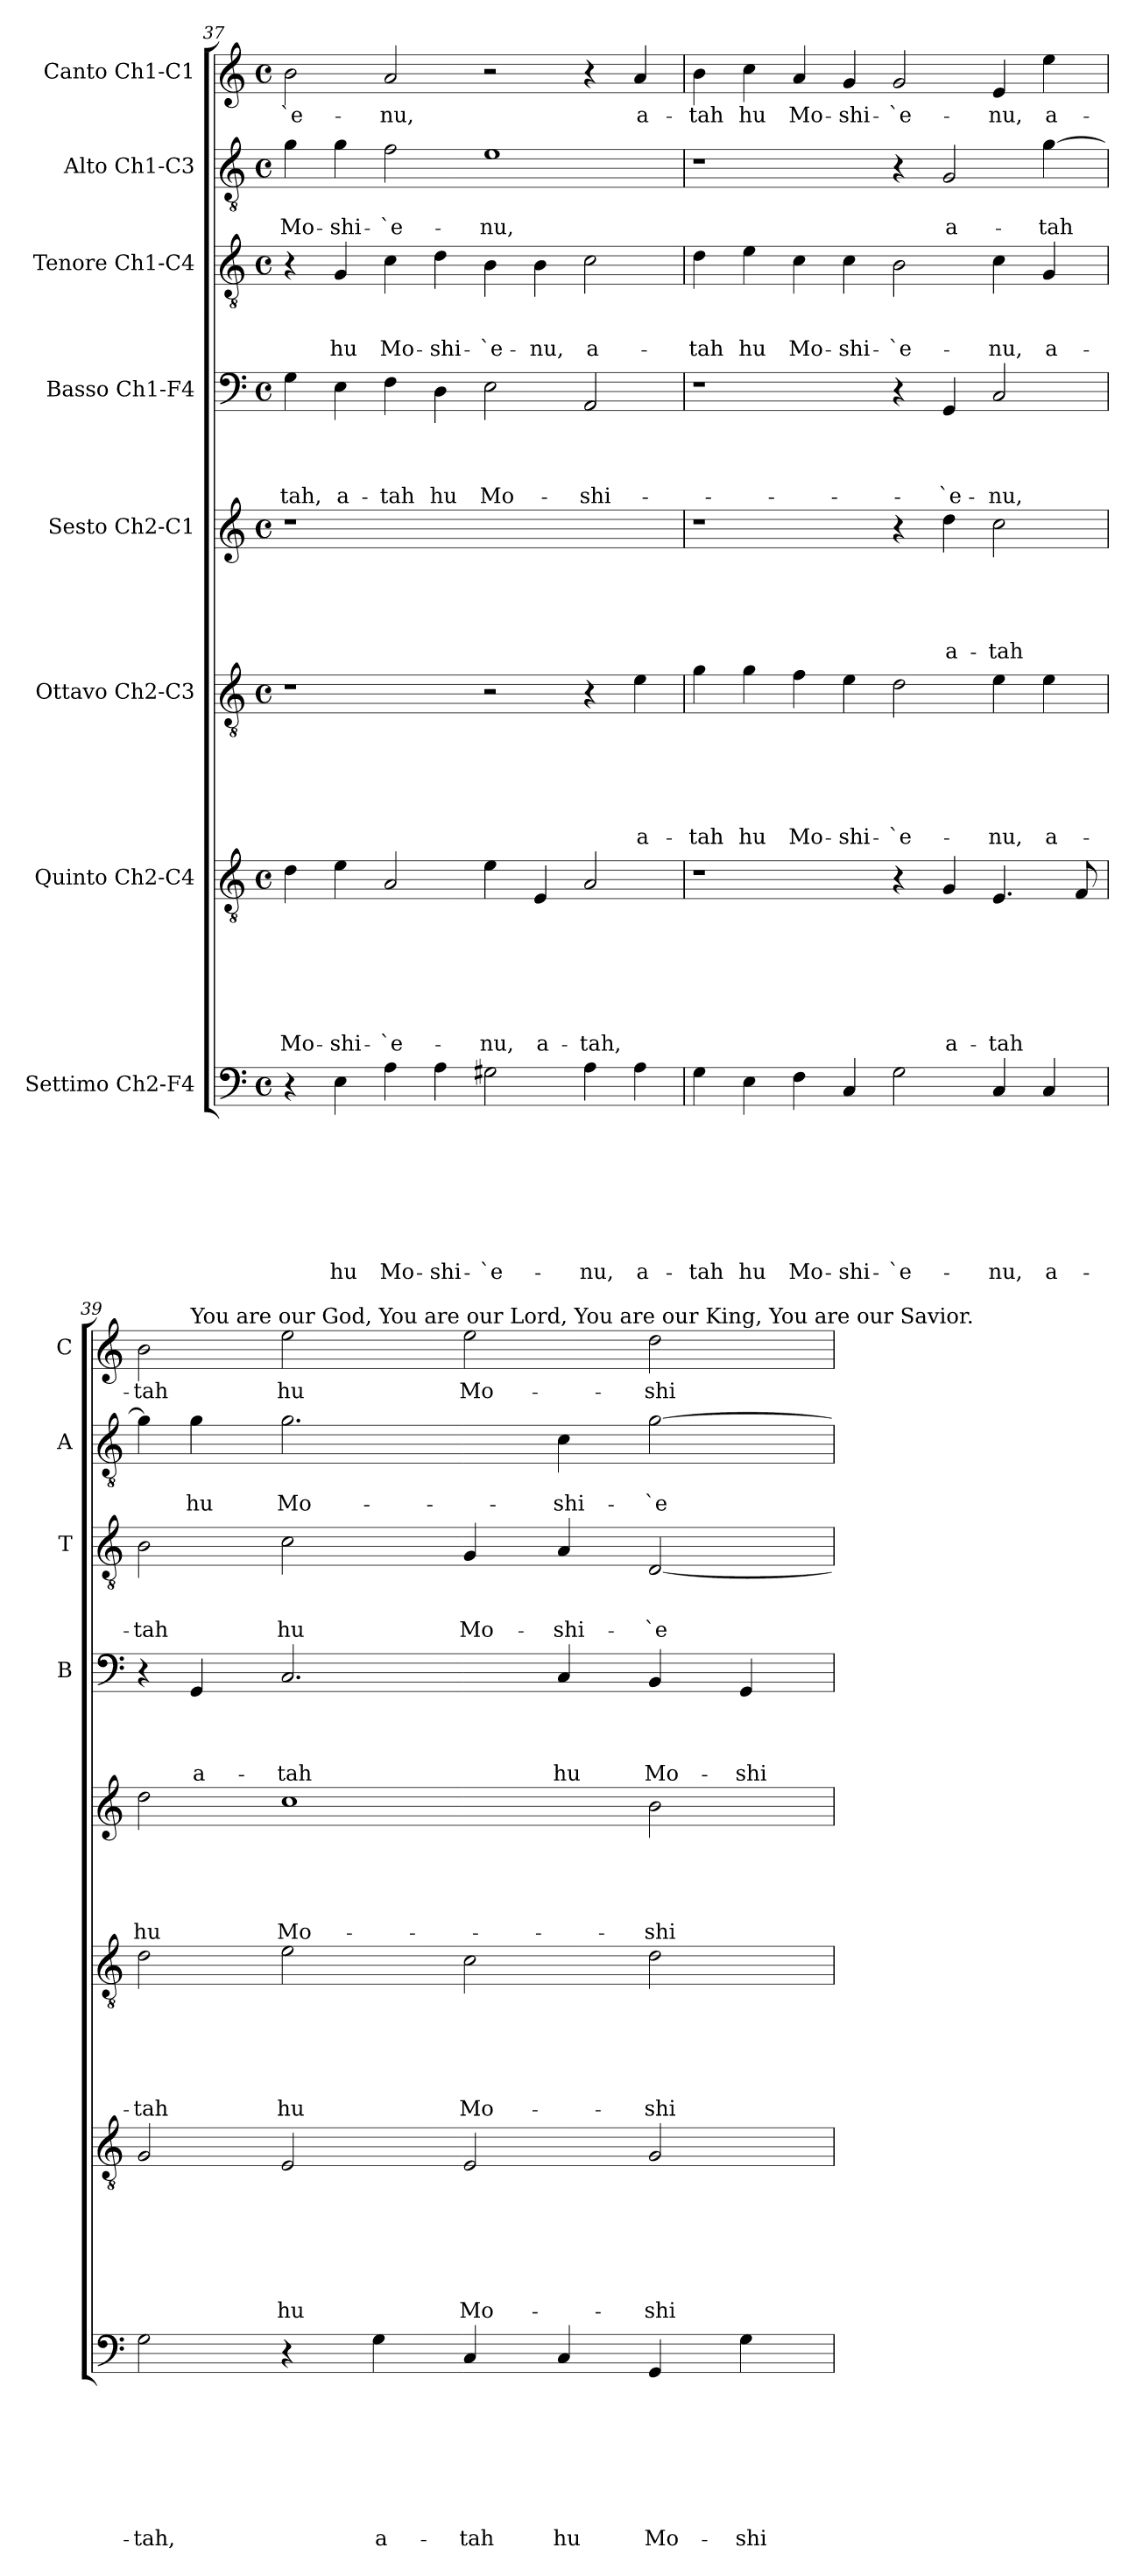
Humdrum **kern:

**kern	**text	**text	**text	**text	**text	**text	**text	**text	**kern	**text	**text	**text	**text	**text	**text	**text	**kern	**text	**text	**text	**text	**text	**text	**kern	**text	**text	**text	**text	**text	**kern	**text	**text	**text	**text	**kern	**text	**text	**text	**kern	**text	**text	**kern	**text
*part8	*part8	*part8	*part8	*part8	*part8	*part8	*part8	*part8	*part7	*part7	*part7	*part7	*part7	*part7	*part7	*part7	*part6	*part6	*part6	*part6	*part6	*part6	*part6	*part5	*part5	*part5	*part5	*part5	*part5	*part4	*part4	*part4	*part4	*part4	*part3	*part3	*part3	*part3	*part2	*part2	*part2	*part1	*part1
*staff8	*staff8	*staff8	*staff8	*staff8	*staff8	*staff8	*staff8	*staff8	*staff7	*staff7	*staff7	*staff7	*staff7	*staff7	*staff7	*staff7	*staff6	*staff6	*staff6	*staff6	*staff6	*staff6	*staff6	*staff5	*staff5	*staff5	*staff5	*staff5	*staff5	*staff4	*staff4	*staff4	*staff4	*staff4	*staff3	*staff3	*staff3	*staff3	*staff2	*staff2	*staff2	*staff1	*staff1
*I"Settimo Ch2-F4	*	*	*	*	*	*	*	*	*I"Quinto Ch2-C4	*	*	*	*	*	*	*	*I"Ottavo Ch2-C3	*	*	*	*	*	*	*I"Sesto Ch2-C1	*	*	*	*	*	*I"Basso Ch1-F4	*	*	*	*	*I"Tenore Ch1-C4	*	*	*	*I"Alto Ch1-C3	*	*	*I"Canto Ch1-C1	*
*	*	*	*	*	*	*	*	*	*	*	*	*	*	*	*	*	*	*	*	*	*	*	*	*	*	*	*	*	*	*I'B	*	*	*	*	*I'T	*	*	*	*I'A	*	*	*I'C	*
*clefF4	*	*	*	*	*	*	*	*	*clefGv2	*	*	*	*	*	*	*	*clefGv2	*	*	*	*	*	*	*clefG2	*	*	*	*	*	*clefF4	*	*	*	*	*clefGv2	*	*	*	*clefGv2	*	*	*clefG2	*
*k[]	*	*	*	*	*	*	*	*	*k[]	*	*	*	*	*	*	*	*k[]	*	*	*	*	*	*	*k[]	*	*	*	*	*	*k[]	*	*	*	*	*k[]	*	*	*	*k[]	*	*	*k[]	*
*C:	*	*	*	*	*	*	*	*	*C:	*	*	*	*	*	*	*	*C:	*	*	*	*	*	*	*C:	*	*	*	*	*	*C:	*	*	*	*	*C:	*	*	*	*C:	*	*	*C:	*
*M4/4	*	*	*	*	*	*	*	*	*M4/4	*	*	*	*	*	*	*	*M4/4	*	*	*	*	*	*	*M4/4	*	*	*	*	*	*M4/4	*	*	*	*	*M4/4	*	*	*	*M4/4	*	*	*M4/4	*
*met(c)	*	*	*	*	*	*	*	*	*met(c)	*	*	*	*	*	*	*	*met(c)	*	*	*	*	*	*	*met(c)	*	*	*	*	*	*met(c)	*	*	*	*	*met(c)	*	*	*	*met(c)	*	*	*met(c)	*
=37	=37	=37	=37	=37	=37	=37	=37	=37	=37	=37	=37	=37	=37	=37	=37	=37	=37	=37	=37	=37	=37	=37	=37	=37	=37	=37	=37	=37	=37	=37	=37	=37	=37	=37	=37	=37	=37	=37	=37	=37	=37	=37	=37
!	!	!	!	!	!	!	!	!	!	!	!	!	!	!	!	!LO:LY:b	!	!	!	!	!	!	!	!	!	!	!	!	!	!	!	!	!	!LO:LY:b	!	!	!	!	!	!	!LO:LY:b	!	!LO:LY:b
4r	.	.	.	.	.	.	.	.	4d\	.	.	.	.	.	.	Mo-	1r	.	.	.	.	.	.	1r	.	.	.	.	.	4G\	.	.	.	-tah,	4r	.	.	.	4g\	.	Mo-	2b\	-`e-
!	!	!	!	!	!	!	!	!LO:LY:b	!	!	!	!	!	!	!	!LO:LY:b	!	!	!	!	!	!	!	!	!	!	!	!	!	!	!	!	!	!LO:LY:b	!	!	!	!LO:LY:b	!	!	!LO:LY:b	!	!
4E\	.	.	.	.	.	.	.	hu	4e\	.	.	.	.	.	.	-shi-	.	.	.	.	.	.	.	.	.	.	.	.	.	4E\	.	.	.	a-	4G/	.	.	hu	4g\	.	-shi-	.	.
!	!	!	!	!	!	!	!	!LO:LY:b	!	!	!	!	!	!	!	!LO:LY:b	!	!	!	!	!	!	!	!	!	!	!	!	!	!	!	!	!	!LO:LY:b	!	!	!	!LO:LY:b	!	!	!LO:LY:b	!	!LO:LY:b
4A\	.	.	.	.	.	.	.	Mo-	2A/	.	.	.	.	.	.	-`e-	.	.	.	.	.	.	.	.	.	.	.	.	.	4F\	.	.	.	-tah	4c\	.	.	Mo-	2f\	.	-`e-	2a/	-nu,
!	!	!	!	!	!	!	!	!LO:LY:b	!	!	!	!	!	!	!	!	!	!	!	!	!	!	!	!	!	!	!	!	!	!	!	!	!	!LO:LY:b	!	!	!	!LO:LY:b	!	!	!	!	!
4A\	.	.	.	.	.	.	.	-shi-	.	.	.	.	.	.	.	.	.	.	.	.	.	.	.	.	.	.	.	.	.	4D\	.	.	.	hu	4d\	.	.	-shi-	.	.	.	.	.
!	!	!	!	!	!	!	!	!LO:LY:b	!	!	!	!	!	!	!	!LO:LY:b	!	!	!	!	!	!	!	!	!	!	!	!	!	!	!	!	!	!LO:LY:b	!	!	!	!LO:LY:b	!	!	!LO:LY:b	!	!
2G#X\	.	.	.	.	.	.	.	-`e-	4e\	.	.	.	.	.	.	-nu,	2r	.	.	.	.	.	.	1ryy	.	.	.	.	.	2E\	.	.	.	Mo-	4B\	.	.	-`e-	1e	.	-nu,	2r	.
!	!	!	!	!	!	!	!	!	!	!	!	!	!	!	!	!LO:LY:b	!	!	!	!	!	!	!	!	!	!	!	!	!	!	!	!	!	!	!	!	!	!LO:LY:b	!	!	!	!	!
.	.	.	.	.	.	.	.	.	4E/	.	.	.	.	.	.	a-	.	.	.	.	.	.	.	.	.	.	.	.	.	.	.	.	.	.	4B\	.	.	-nu,	.	.	.	.	.
!	!	!	!	!	!	!	!	!LO:LY:b	!	!	!	!	!	!	!	!LO:LY:b	!	!	!	!	!	!	!	!	!	!	!	!	!	!	!	!	!	!LO:LY:b	!	!	!	!LO:LY:b	!	!	!	!	!
4A\	.	.	.	.	.	.	.	-nu,	2A/	.	.	.	.	.	.	-tah,	4r	.	.	.	.	.	.	.	.	.	.	.	.	2AA/	.	.	.	-shi-	2c\	.	.	a-	.	.	.	4r	.
!	!	!	!	!	!	!	!	!LO:LY:b	!	!	!	!	!	!	!	!	!	!	!	!	!	!	!LO:LY:b	!	!	!	!	!	!	!	!	!	!	!	!	!	!	!	!	!	!	!	!LO:LY:b
4A\	.	.	.	.	.	.	.	a-	.	.	.	.	.	.	.	.	4e\	.	.	.	.	.	a-	.	.	.	.	.	.	.	.	.	.	.	.	.	.	.	.	.	.	4a/	a-
=38	=38	=38	=38	=38	=38	=38	=38	=38	=38	=38	=38	=38	=38	=38	=38	=38	=38	=38	=38	=38	=38	=38	=38	=38	=38	=38	=38	=38	=38	=38	=38	=38	=38	=38	=38	=38	=38	=38	=38	=38	=38	=38	=38
!	!	!	!	!	!	!	!	!LO:LY:b	!	!	!	!	!	!	!	!	!	!	!	!	!	!	!LO:LY:b	!	!	!	!	!	!	!	!	!	!	!	!	!	!	!LO:LY:b	!	!	!	!	!LO:LY:b
4G\	.	.	.	.	.	.	.	-tah	1r	.	.	.	.	.	.	.	4g\	.	.	.	.	.	-tah	1r	.	.	.	.	.	1r	.	.	.	.	4d\	.	.	-tah	1r	.	.	4b\	-tah
!	!	!	!	!	!	!	!	!LO:LY:b	!	!	!	!	!	!	!	!	!	!	!	!	!	!	!LO:LY:b	!	!	!	!	!	!	!	!	!	!	!	!	!	!	!LO:LY:b	!	!	!	!	!LO:LY:b
4E\	.	.	.	.	.	.	.	hu	.	.	.	.	.	.	.	.	4g\	.	.	.	.	.	hu	.	.	.	.	.	.	.	.	.	.	.	4e\	.	.	hu	.	.	.	4cc\	hu
!	!	!	!	!	!	!	!	!LO:LY:b	!	!	!	!	!	!	!	!	!	!	!	!	!	!	!LO:LY:b	!	!	!	!	!	!	!	!	!	!	!	!	!	!	!LO:LY:b	!	!	!	!	!LO:LY:b
4F\	.	.	.	.	.	.	.	Mo-	.	.	.	.	.	.	.	.	4f\	.	.	.	.	.	Mo-	.	.	.	.	.	.	.	.	.	.	.	4c\	.	.	Mo-	.	.	.	4a/	Mo-
!	!	!	!	!	!	!	!	!LO:LY:b	!	!	!	!	!	!	!	!	!	!	!	!	!	!	!LO:LY:b	!	!	!	!	!	!	!	!	!	!	!	!	!	!	!LO:LY:b	!	!	!	!	!LO:LY:b
4C/	.	.	.	.	.	.	.	-shi-	.	.	.	.	.	.	.	.	4e\	.	.	.	.	.	-shi-	.	.	.	.	.	.	.	.	.	.	.	4c\	.	.	-shi-	.	.	.	4g/	-shi-
!	!	!	!	!	!	!	!	!LO:LY:b	!	!	!	!	!	!	!	!	!	!	!	!	!	!	!LO:LY:b	!	!	!	!	!	!	!	!	!	!	!	!	!	!	!LO:LY:b	!	!	!	!	!LO:LY:b
2G\	.	.	.	.	.	.	.	-`e-	4r	.	.	.	.	.	.	.	2d\	.	.	.	.	.	-`e-	4r	.	.	.	.	.	4r	.	.	.	.	2B\	.	.	-`e-	4r	.	.	2g/	-`e-
!	!	!	!	!	!	!	!	!	!	!	!	!	!	!	!	!LO:LY:b	!	!	!	!	!	!	!	!	!	!	!	!	!LO:LY:b	!	!	!	!	!LO:LY:b	!	!	!	!	!	!	!LO:LY:b	!	!
.	.	.	.	.	.	.	.	.	4G/	.	.	.	.	.	.	a-	.	.	.	.	.	.	.	4dd\	.	.	.	.	a-	4GG/	.	.	.	-`e-	.	.	.	.	2G/	.	a-	.	.
!	!	!	!	!	!	!	!	!LO:LY:b	!	!	!	!	!	!	!	!LO:LY:b	!	!	!	!	!	!	!LO:LY:b	!	!	!	!	!	!LO:LY:b	!	!	!	!	!LO:LY:b	!	!	!	!LO:LY:b	!	!	!	!	!LO:LY:b
4C/	.	.	.	.	.	.	.	-nu,	4.E/	.	.	.	.	.	.	-tah	4e\	.	.	.	.	.	-nu,	2cc\	.	.	.	.	-tah	2C/	.	.	.	-nu,	4c\	.	.	-nu,	.	.	.	4e/	-nu,
!	!	!	!	!	!	!	!	!LO:LY:b	!	!	!	!	!	!	!	!	!	!	!	!	!	!	!LO:LY:b	!	!	!	!	!	!	!	!	!	!	!	!	!	!	!LO:LY:b	!	!	!LO:LY:b	!	!LO:LY:b
4C/	.	.	.	.	.	.	.	a-	.	.	.	.	.	.	.	.	4e\	.	.	.	.	.	a-	.	.	.	.	.	.	.	.	.	.	.	4G/	.	.	a-	[4g\	.	-tah	4ee\	a-
.	.	.	.	.	.	.	.	.	8F/	.	.	.	.	.	.	.	.	.	.	.	.	.	.	.	.	.	.	.	.	.	.	.	.	.	.	.	.	.	.	.	.	.	.
!!LO:LB:g=z
=39	=39	=39	=39	=39	=39	=39	=39	=39	=39	=39	=39	=39	=39	=39	=39	=39	=39	=39	=39	=39	=39	=39	=39	=39	=39	=39	=39	=39	=39	=39	=39	=39	=39	=39	=39	=39	=39	=39	=39	=39	=39	=39	=39
!	!	!	!	!	!	!	!	!LO:LY:b	!	!	!	!	!	!	!	!	!	!	!	!	!	!	!LO:LY:b	!	!	!	!	!	!LO:LY:b	!	!	!	!	!	!	!	!	!LO:LY:b	!	!	!	!	!LO:LY:b
*	*	*	*	*	*	*	*	*	*	*	*	*	*	*	*	*	*	*	*	*	*	*	*	*	*	*	*	*	*	*	*	*	*	*	*	*	*	*	*	*	*	*^	*
2G\	.	.	.	.	.	.	.	-tah,	2G/	.	.	.	.	.	.	.	2d\	.	.	.	.	.	-tah	2dd\	.	.	.	.	hu	4r	.	.	.	.	2B\	.	.	-tah	4g\]	.	.	2b\	4ryy	-tah
!	!	!	!	!	!	!	!	!	!	!	!	!	!	!	!	!	!	!	!	!	!	!	!	!	!	!	!	!	!	!	!	!	!	!	!	!	!	!	!	!	!	!	!LO:TX:a:t=You are our God, You are our Lord, You are our King, You are our Savior.	!
!	!	!	!	!	!	!	!	!	!	!	!	!	!	!	!	!	!	!	!	!	!	!	!	!	!	!	!	!	!	!	!	!	!	!LO:LY:b	!	!	!	!	!	!	!LO:LY:b	!	!	!
.	.	.	.	.	.	.	.	.	.	.	.	.	.	.	.	.	.	.	.	.	.	.	.	.	.	.	.	.	.	4GG/	.	.	.	a-	.	.	.	.	4g\	.	hu	.	1..ryy	.
!	!	!	!	!	!	!	!	!	!	!	!	!	!	!	!	!LO:LY:b	!	!	!	!	!	!	!LO:LY:b	!	!	!	!	!	!LO:LY:b	!	!	!	!	!LO:LY:b	!	!	!	!LO:LY:b	!	!	!LO:LY:b	!	!	!LO:LY:b
4r	.	.	.	.	.	.	.	.	2E/	.	.	.	.	.	.	hu	2e\	.	.	.	.	.	hu	1cc	.	.	.	.	Mo-	2.C/	.	.	.	-tah	2c\	.	.	hu	2.g\	.	Mo-	2ee\	.	hu
!	!	!	!	!	!	!	!	!LO:LY:b	!	!	!	!	!	!	!	!	!	!	!	!	!	!	!	!	!	!	!	!	!	!	!	!	!	!	!	!	!	!	!	!	!	!	!	!
4G\	.	.	.	.	.	.	.	a-	.	.	.	.	.	.	.	.	.	.	.	.	.	.	.	.	.	.	.	.	.	.	.	.	.	.	.	.	.	.	.	.	.	.	.	.
!	!	!	!	!	!	!	!	!LO:LY:b	!	!	!	!	!	!	!	!LO:LY:b	!	!	!	!	!	!	!LO:LY:b	!	!	!	!	!	!	!	!	!	!	!	!	!	!	!LO:LY:b	!	!	!	!	!	!LO:LY:b
4C/	.	.	.	.	.	.	.	-tah	2E/	.	.	.	.	.	.	Mo-	2c\	.	.	.	.	.	Mo-	.	.	.	.	.	.	.	.	.	.	.	4G/	.	.	Mo-	.	.	.	2ee\	.	Mo-
!	!	!	!	!	!	!	!	!LO:LY:b	!	!	!	!	!	!	!	!	!	!	!	!	!	!	!	!	!	!	!	!	!	!	!	!	!	!LO:LY:b	!	!	!	!LO:LY:b	!	!	!LO:LY:b	!	!	!
4C/	.	.	.	.	.	.	.	hu	.	.	.	.	.	.	.	.	.	.	.	.	.	.	.	.	.	.	.	.	.	4C/	.	.	.	hu	4A/	.	.	-shi-	4c\	.	-shi-	.	.	.
!	!	!	!	!	!	!	!	!LO:LY:b	!	!	!	!	!	!	!	!LO:LY:b	!	!	!	!	!	!	!LO:LY:b	!	!	!	!	!	!LO:LY:b	!	!	!	!	!LO:LY:b	!	!	!	!LO:LY:b	!	!	!LO:LY:b	!	!	!LO:LY:b
4GG/	.	.	.	.	.	.	.	Mo-	2G/	.	.	.	.	.	.	-shi-	2d\	.	.	.	.	.	-shi-	2b\	.	.	.	.	-shi-	4BB/	.	.	.	Mo-	[2D/	.	.	-`e-	[2g\	.	-`e-	2dd\	.	-shi-
!	!	!	!	!	!	!	!	!LO:LY:b	!	!	!	!	!	!	!	!	!	!	!	!	!	!	!	!	!	!	!	!	!	!	!	!	!	!LO:LY:b	!	!	!	!	!	!	!	!	!	!
4G\	.	.	.	.	.	.	.	-shi-	.	.	.	.	.	.	.	.	.	.	.	.	.	.	.	.	.	.	.	.	.	4GG/	.	.	.	-shi-	.	.	.	.	.	.	.	.	.	.
*	*	*	*	*	*	*	*	*	*	*	*	*	*	*	*	*	*	*	*	*	*	*	*	*	*	*	*	*	*	*	*	*	*	*	*	*	*	*	*	*	*	*v	*v	*
=	=	=	=	=	=	=	=	=	=	=	=	=	=	=	=	=	=	=	=	=	=	=	=	=	=	=	=	=	=	=	=	=	=	=	=	=	=	=	=	=	=	=	=
*-	*-	*-	*-	*-	*-	*-	*-	*-	*-	*-	*-	*-	*-	*-	*-	*-	*-	*-	*-	*-	*-	*-	*-	*-	*-	*-	*-	*-	*-	*-	*-	*-	*-	*-	*-	*-	*-	*-	*-	*-	*-	*-	*-
